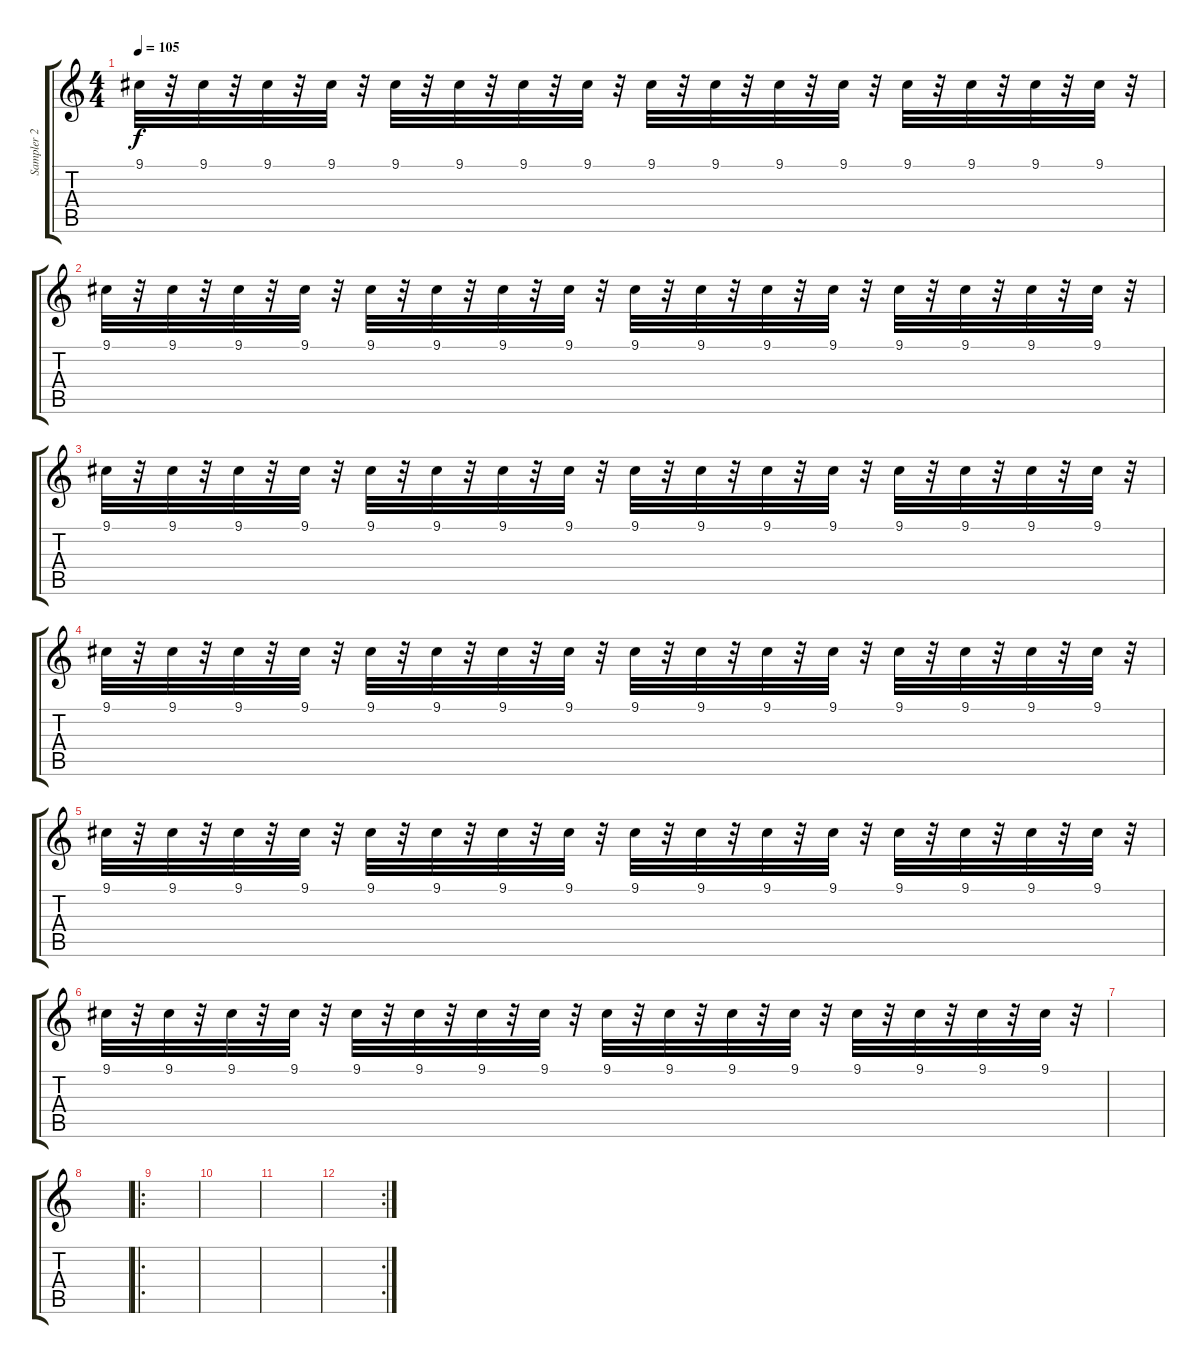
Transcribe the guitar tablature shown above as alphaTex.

\track ("Sampler 2" "Sampler 2") {instrument kalimba}
\staff {score tabs}
\tuning (E4 B3 G3 D3 A2 E2) {hide}
\ts (4 4)
\tempo 105
\clef g2
\ks c
9.1.32{dy f volume 10 instrument kalimba} r.32 9.1.32 r.32 9.1.32 r.32 9.1.32 r.32 9.1.32 r.32 9.1.32 r.32 9.1.32 r.32 9.1.32 r.32 9.1.32 r.32 9.1.32 r.32 9.1.32 r.32 9.1.32 r.32 9.1.32 r.32 9.1.32 r.32 9.1.32 r.32 9.1.32 r.32 |
9.1.32{volume 10 instrument kalimba} r.32 9.1.32 r.32 9.1.32 r.32 9.1.32 r.32 9.1.32 r.32 9.1.32 r.32 9.1.32 r.32 9.1.32 r.32 9.1.32 r.32 9.1.32 r.32 9.1.32 r.32 9.1.32 r.32 9.1.32 r.32 9.1.32 r.32 9.1.32 r.32 9.1.32 r.32 |
9.1.32{volume 10 instrument kalimba} r.32 9.1.32 r.32 9.1.32 r.32 9.1.32 r.32 9.1.32 r.32 9.1.32 r.32 9.1.32 r.32 9.1.32 r.32 9.1.32 r.32 9.1.32 r.32 9.1.32 r.32 9.1.32 r.32 9.1.32 r.32 9.1.32 r.32 9.1.32 r.32 9.1.32 r.32 |
9.1.32{volume 10 instrument kalimba} r.32 9.1.32 r.32 9.1.32 r.32 9.1.32 r.32 9.1.32 r.32 9.1.32 r.32 9.1.32 r.32 9.1.32 r.32 9.1.32 r.32 9.1.32 r.32 9.1.32 r.32 9.1.32 r.32 9.1.32 r.32 9.1.32 r.32 9.1.32 r.32 9.1.32 r.32 |
9.1.32{volume 10 instrument kalimba} r.32 9.1.32 r.32 9.1.32 r.32 9.1.32 r.32 9.1.32 r.32 9.1.32 r.32 9.1.32 r.32 9.1.32 r.32 9.1.32 r.32 9.1.32 r.32 9.1.32 r.32 9.1.32 r.32 9.1.32 r.32 9.1.32 r.32 9.1.32 r.32 9.1.32 r.32 |
9.1.32{volume 10 instrument kalimba} r.32 9.1.32 r.32 9.1.32 r.32 9.1.32 r.32 9.1.32 r.32 9.1.32 r.32 9.1.32 r.32 9.1.32 r.32 9.1.32 r.32 9.1.32 r.32 9.1.32 r.32 9.1.32 r.32 9.1.32 r.32 9.1.32 r.32 9.1.32 r.32 9.1.32 r.32 |
|
|
\ro
|
|
|
\rc 2
